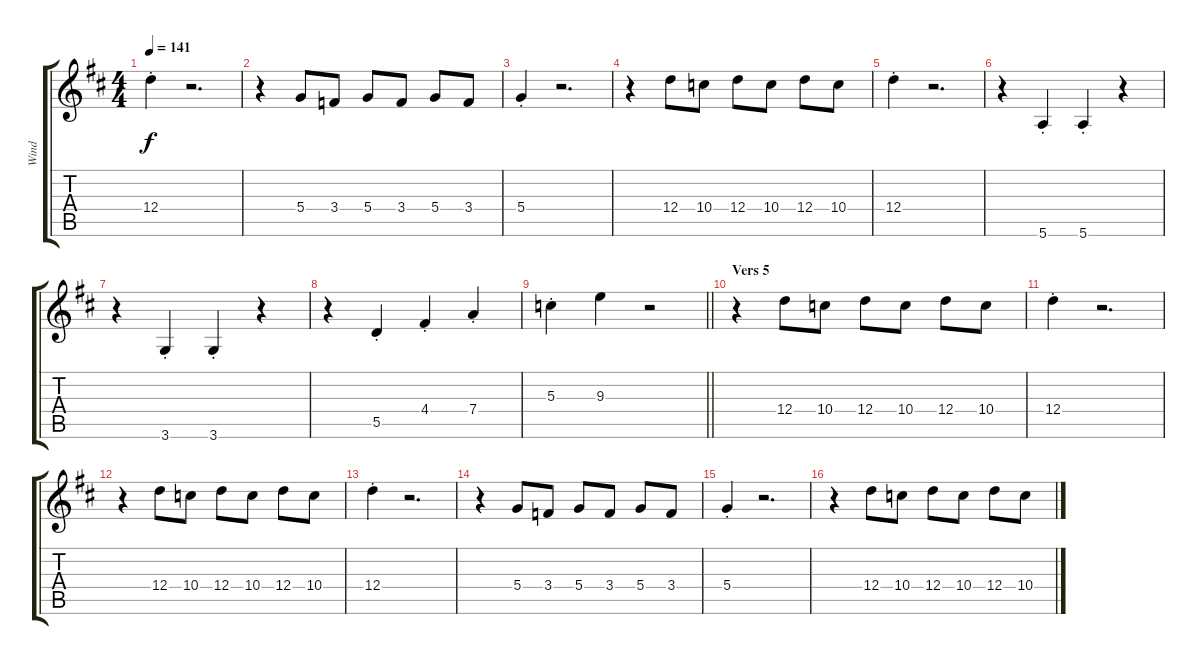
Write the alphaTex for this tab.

\track ("Wind" "Wind") {instrument trumpet}
\staff {score tabs}
\tuning (E5 B4 G4 D4 A3 E3) {hide}
\ts (4 4)
\tempo 141
\clef g2
\ks d
12.4{st}.4{dy f} r.2{d} |
r.4 5.4.8 3.4.8 5.4.8 3.4.8 5.4.8 3.4.8 |
5.4{st}.4 r.2{d} |
r.4 12.4.8 10.4.8 12.4.8 10.4.8 12.4.8 10.4.8 |
12.4{st}.4 r.2{d} |
r.4 5.6{st}.4 5.6{st}.4 r.4 |
r.4 3.6{st}.4 3.6{st}.4 r.4 |
r.4 5.5{st}.4 4.4{st}.4 7.4{st}.4 |
\barLineRight lightlight
5.3{st}.4 9.3.4 r.2 |
\section ("" "Vers 5")
r.4 12.4.8 10.4.8 12.4.8 10.4.8 12.4.8 10.4.8 |
12.4{st}.4 r.2{d} |
r.4 12.4.8 10.4.8 12.4.8 10.4.8 12.4.8 10.4.8 |
12.4{st}.4 r.2{d} |
r.4 5.4.8 3.4.8 5.4.8 3.4.8 5.4.8 3.4.8 |
5.4{st}.4 r.2{d} |
r.4 12.4.8 10.4.8 12.4.8 10.4.8 12.4.8 10.4.8
